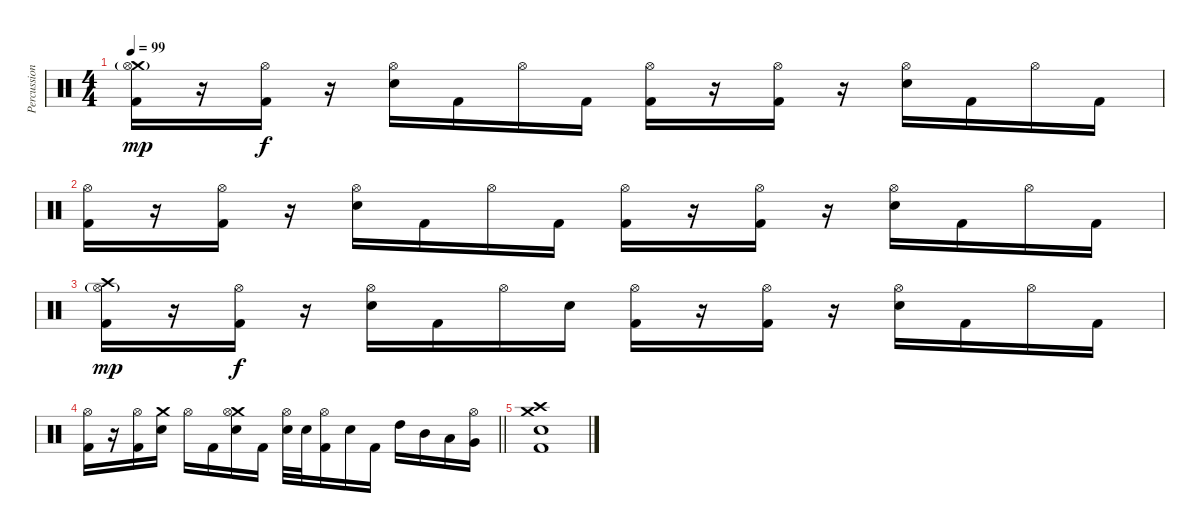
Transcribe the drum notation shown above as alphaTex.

\track ("Percussion" "Percussion") {instrument percussion}
\staff {score}
\articulation defaults
\ts (4 4)
\tempo 99
\clef neutral
\ks c
("Crash medium (hit)" "Hi-Hat (open)"{g} "Kick (hit) 2").16{dy mp} r.16 ("Hi-Hat (open)" "Kick (hit) 2").16{dy f} r.16 ("Hi-Hat (open)" "Snare (hit) 2").16 "Kick (hit) 2".16 "Hi-Hat (open)".16 "Kick (hit) 2".16 ("Hi-Hat (open)" "Kick (hit) 2").16 r.16 ("Hi-Hat (open)" "Kick (hit) 2").16 r.16 ("Hi-Hat (open)" "Snare (hit) 2").16 "Kick (hit) 2".16 "Hi-Hat (open)".16 "Kick (hit) 2".16 |
("Hi-Hat (open)" "Kick (hit) 2").16 r.16 ("Hi-Hat (open)" "Kick (hit) 2").16 r.16 ("Hi-Hat (open)" "Snare (hit) 2").16 "Kick (hit) 2".16 "Hi-Hat (open)".16 "Kick (hit) 2".16 ("Hi-Hat (open)" "Kick (hit) 2").16 r.16 ("Hi-Hat (open)" "Kick (hit) 2").16 r.16 ("Hi-Hat (open)" "Snare (hit) 2").16 "Kick (hit) 2".16 "Hi-Hat (open)".16 "Kick (hit) 2".16 |
("Crash high (hit)" "Hi-Hat (open)"{g} "Kick (hit) 2").16{dy mp} r.16 ("Hi-Hat (open)" "Kick (hit) 2").16{dy f} r.16 ("Hi-Hat (open)" "Snare (hit) 2").16 "Kick (hit) 2".16 "Hi-Hat (open)".16 "Snare (hit) 2".16 ("Hi-Hat (open)" "Kick (hit) 2").16 r.16 ("Hi-Hat (open)" "Kick (hit) 2").16 r.16 ("Hi-Hat (open)" "Snare (hit) 2").16 "Kick (hit) 2".16 "Hi-Hat (open)".16 "Kick (hit) 2".16 |
\barLineRight lightlight
("Hi-Hat (open)" "Kick (hit) 2").16 r.16 ("Hi-Hat (open)" "Kick (hit) 2").16 ("Crash medium (hit)" "Snare (hit) 2").16 "Hi-Hat (open)".16 "Kick (hit) 2".16 ("Crash medium (hit)" "Hi-Hat (open)" "Snare (hit) 2").16 "Kick (hit) 2".16 ("Hi-Hat (open)" "Snare (hit) 2").32 "Snare (hit) 2".32 ("Hi-Hat (open)" "Kick (hit) 2").16 "Snare (hit) 2".16 "Kick (hit) 2".16 "High Tom (hit)".16 "Mid Tom (hit)".16 "Low Tom (hit)".16 ("Hi-Hat (open)" "Very Low Tom (hit)").16 |
("Crash medium (hit)" "Crash high (hit)" "Snare (hit) 2" "Kick (hit) 2").1
